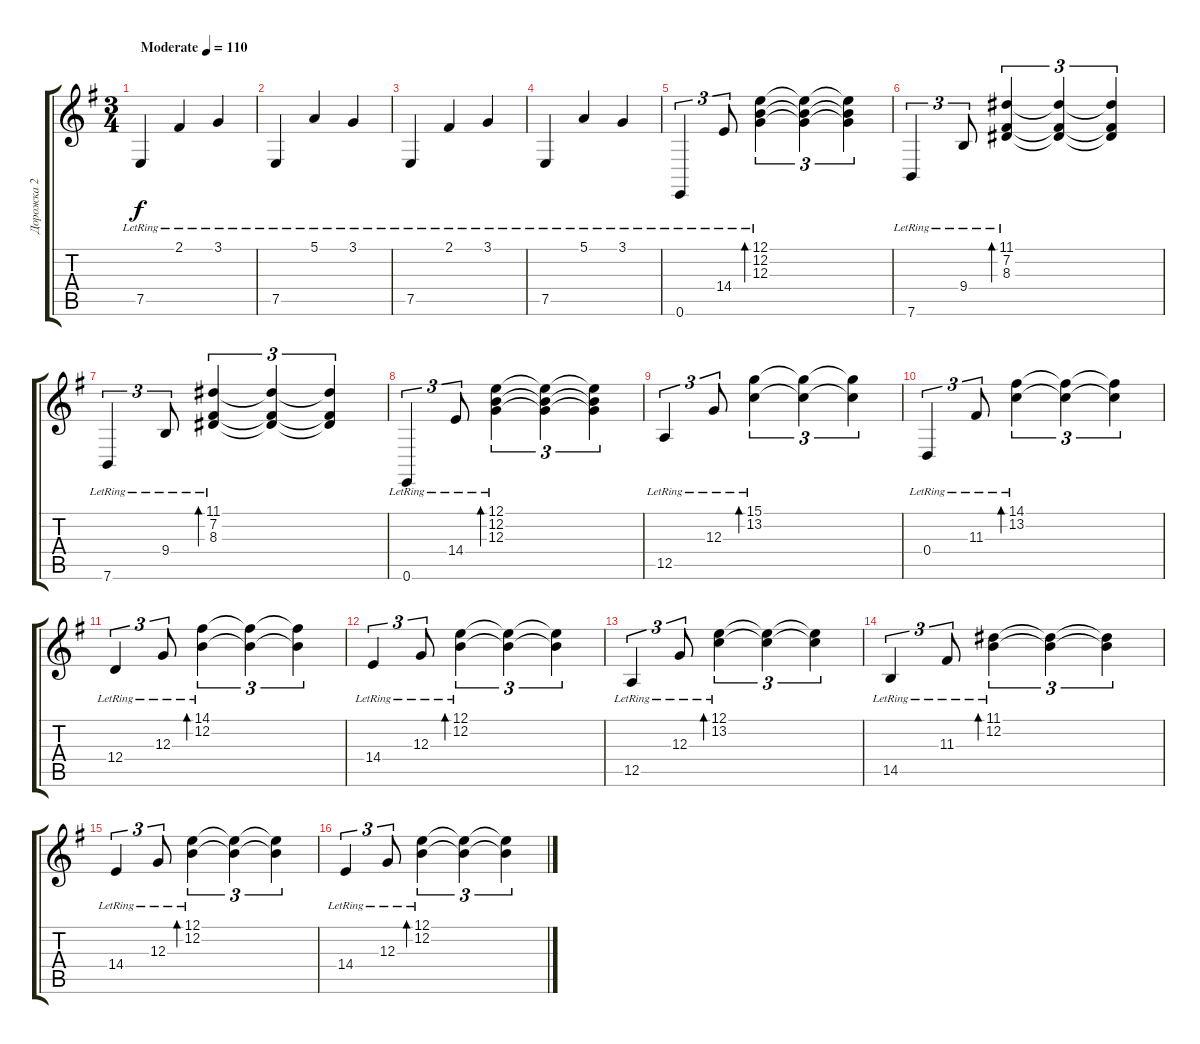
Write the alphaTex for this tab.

\track ("Дорожка 2" "Дорожка 2") {instrument brightacousticpiano}
\staff {score tabs}
\tuning (E4 B3 G3 D3 A2 E2) {hide}
\ts (3 4)
\tempo (110 "Moderate")
\clef g2
\ks eminor
7.5{lr}.4{dy f instrument brightacousticpiano} 2.1{lr}.4 3.1{lr}.4 |
7.5{lr}.4 5.1{lr}.4 3.1{lr}.4 |
7.5{lr}.4 2.1{lr}.4 3.1{lr}.4 |
7.5{lr}.4 5.1{lr}.4 3.1{lr}.4 |
0.6{lr}.4{tu (3 2)} 14.4{lr}.8{tu (3 2)} (12.1{lr} 12.2{lr} 12.3{lr}).4{tu (3 2) bd 240} (12.1{t} 12.2{t} 12.3{t}).4{tu (3 2)} (12.1{t} 12.2{t} 12.3{t}).4{tu (3 2)} |
7.6{lr}.4{tu (3 2)} 9.4{lr}.8{tu (3 2)} (11.1{lr} 7.2{lr} 8.3{lr}).4{tu (3 2) bd 240} (11.1{t} 7.2{t} 8.3{t}).4{tu (3 2)} (11.1{t} 7.2{t} 8.3{t}).4{tu (3 2)} |
7.6{lr}.4{tu (3 2)} 9.4{lr}.8{tu (3 2)} (11.1{lr} 7.2{lr} 8.3{lr}).4{tu (3 2) bd 240} (11.1{t} 7.2{t} 8.3{t}).4{tu (3 2)} (11.1{t} 7.2{t} 8.3{t}).4{tu (3 2)} |
0.6{lr}.4{tu (3 2)} 14.4{lr}.8{tu (3 2)} (12.1{lr} 12.2{lr} 12.3{lr}).4{tu (3 2) bd 240} (12.1{t} 12.2{t} 12.3{t}).4{tu (3 2)} (12.1{t} 12.2{t} 12.3{t}).4{tu (3 2)} |
12.5{lr}.4{tu (3 2)} 12.3{lr}.8{tu (3 2)} (15.1{lr} 13.2{lr}).4{tu (3 2) bd 240} (15.1{t} 13.2{t}).4{tu (3 2)} (15.1{t} 13.2{t}).4{tu (3 2)} |
0.4{lr}.4{tu (3 2)} 11.3{lr}.8{tu (3 2)} (14.1{lr} 13.2{lr}).4{tu (3 2) bd 240} (14.1{t} 13.2{t}).4{tu (3 2)} (14.1{t} 13.2{t}).4{tu (3 2)} |
12.4{lr}.4{tu (3 2)} 12.3{lr}.8{tu (3 2)} (14.1{lr} 12.2{lr}).4{tu (3 2) bd 240} (14.1{t} 12.2{t}).4{tu (3 2)} (14.1{t} 12.2{t}).4{tu (3 2)} |
14.4{lr}.4{tu (3 2)} 12.3{lr}.8{tu (3 2)} (12.1{lr} 12.2{lr}).4{tu (3 2) bd 240} (12.1{t} 12.2{t}).4{tu (3 2)} (12.1{t} 12.2{t}).4{tu (3 2)} |
12.5{lr}.4{tu (3 2)} 12.3{lr}.8{tu (3 2)} (12.1{lr} 13.2{lr}).4{tu (3 2) bd 240} (12.1{t} 13.2{t}).4{tu (3 2)} (12.1{t} 13.2{t}).4{tu (3 2)} |
14.5{lr}.4{tu (3 2)} 11.3{lr}.8{tu (3 2)} (11.1{lr} 12.2{lr}).4{tu (3 2) bd 240} (11.1{t} 12.2{t}).4{tu (3 2)} (11.1{t} 12.2{t}).4{tu (3 2)} |
14.4{lr}.4{tu (3 2)} 12.3{lr}.8{tu (3 2)} (12.1{lr} 12.2{lr}).4{tu (3 2) bd 240} (12.1{t} 12.2{t}).4{tu (3 2)} (12.1{t} 12.2{t}).4{tu (3 2)} |
14.4{lr}.4{tu (3 2)} 12.3{lr}.8{tu (3 2)} (12.1{lr} 12.2{lr}).4{tu (3 2) bd 240} (12.1{t} 12.2{t}).4{tu (3 2)} (12.1{t} 12.2{t}).4{tu (3 2)}
